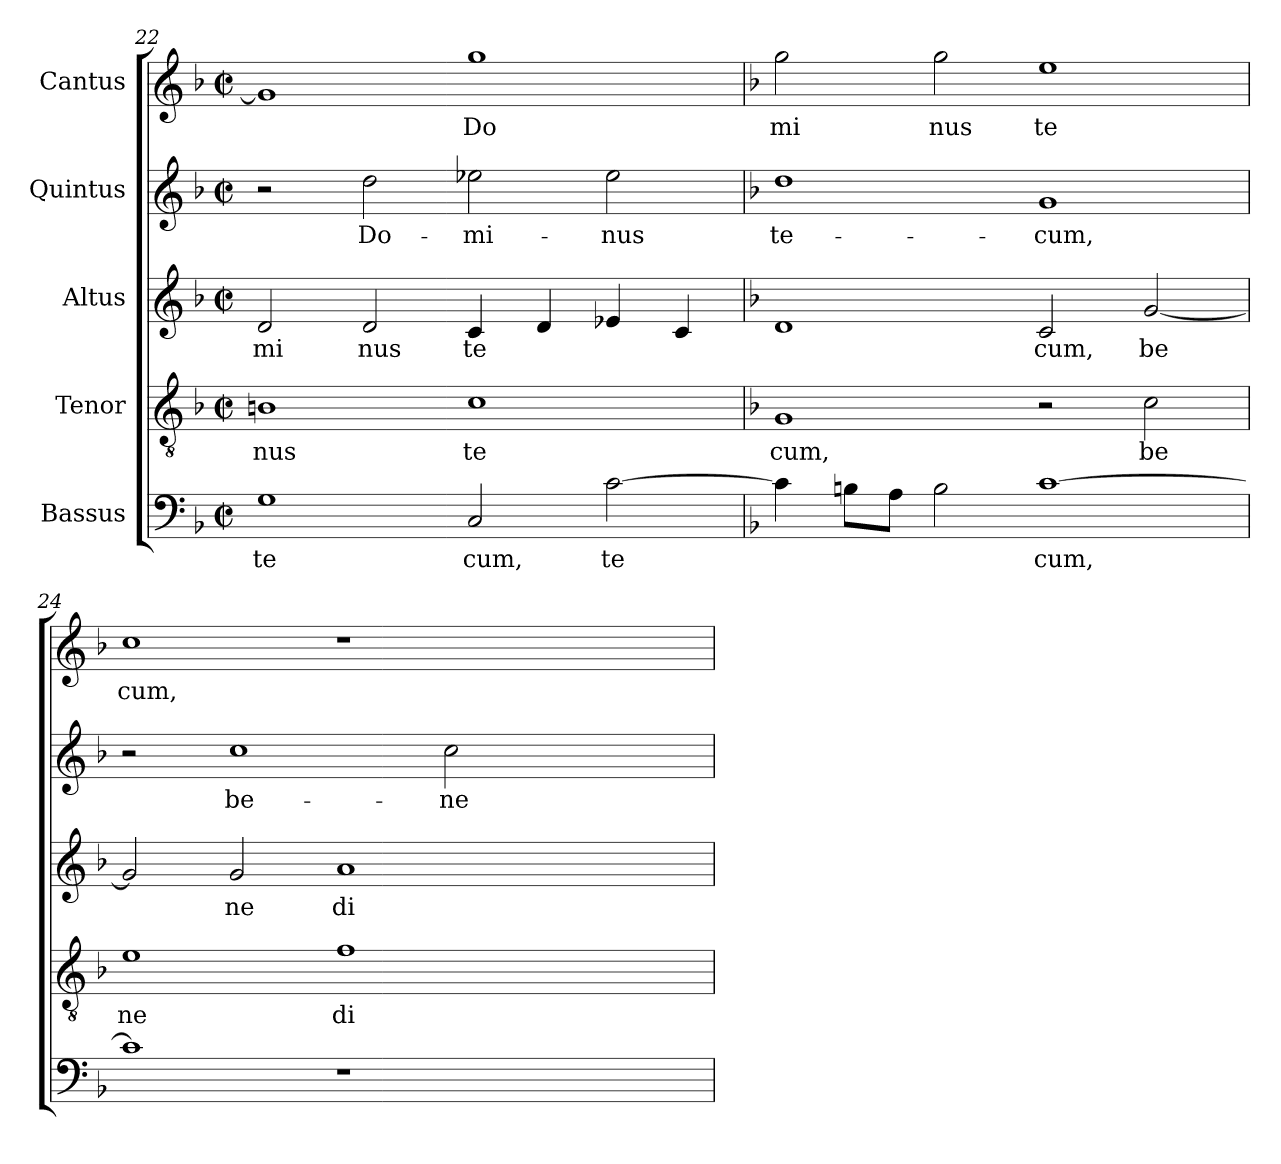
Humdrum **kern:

**kern	**text	**kern	**text	**kern	**text	**kern	**text	**kern	**text
*part5	*part5	*part4	*part4	*part3	*part3	*part2	*part2	*part1	*part1
*staff5	*staff5	*staff4	*staff4	*staff3	*staff3	*staff2	*staff2	*staff1	*staff1
*I"Bassus	*	*I"Tenor	*	*I"Altus	*	*I"Quintus	*	*I"Cantus	*
*clefF4	*	*clefGv2	*	*clefG2	*	*clefG2	*	*clefG2	*
*k[b-]	*	*k[b-]	*	*k[b-]	*	*k[b-]	*	*k[b-]	*
*F:	*	*F:	*	*F:	*	*F:	*	*F:	*
*M2/2	*	*M2/2	*	*M2/2	*	*M2/2	*	*M2/2	*
*met(c|)	*	*met(c|)	*	*met(c|)	*	*met(c|)	*	*met(c|)	*
=22	=22	=22	=22	=22	=22	=22	=22	=22	=22
!	!LO:LY:b:cj	!	!LO:LY:b:cj	!	!LO:LY:b:cj	!	!	!	!
1G	te	1Bn	nus	2d/	mi	2r	.	1g]	.
!	!	!	!	!	!LO:LY:b:cj	!	!LO:LY:b:cj	!	!
.	.	.	.	2d/	nus	2dd\	Do-	.	.
!	!LO:LY:b:cj	!	!LO:LY:b:cj	!	!LO:LY:b:cj	!	!LO:LY:b:cj	!	!LO:LY:b:cj
2C/	cum,	1c	te	4c/	te	2ee-\	-mi-	1gg	Do
.	.	.	.	4d/	.	.	.	.	.
!	!LO:LY:b:cj	!	!	!	!	!	!LO:LY:b:cj	!	!
[>2c\	te	.	.	4e-/	.	2ee-\	-nus	.	.
.	.	.	.	4c/	.	.	.	.	.
=23	=23	=23	=23	=23	=23	=23	=23	=23	=23
*	*	*	*	*	*	*k[b-]	*	*	*
*	*	*	*	*	*	*F:	*	*	*
!	!	!	!LO:LY:b:cj	!	!	!	!LO:LY:b:cj	!	!LO:LY:b:cj
4c\]	.	1G	cum,	1d	.	1dd	te-	2gg\	mi
8B\L	.	.	.	.	.	.	.	.	.
8A\J	.	.	.	.	.	.	.	.	.
!	!	!	!	!	!	!	!	!	!LO:LY:b:cj
2B\	.	.	.	.	.	.	.	2gg\	nus
!	!LO:LY:b	!	!	!	!LO:LY:b:cj	!	!LO:LY:b:cj	!	!LO:LY:b:cj
[>1c	cum,	2r	.	2c/	cum,	1g	-cum,	1ee	te
!	!	!	!LO:LY:b:cj	!	!LO:LY:b:cj	!	!	!	!
.	.	2c\	be	[<2g/	be	.	.	.	.
=24	=24	=24	=24	=24	=24	=24	=24	=24	=24
!	!	!	!LO:LY:b:cj	!	!	!	!	!	!LO:LY:b:cj
1c]	.	1e	ne	2g/]	.	2r	.	1cc	cum,
!	!	!	!	!	!LO:LY:b:cj	!	!LO:LY:b:cj	!	!
.	.	.	.	2g/	ne	1cc	be-	.	.
!LO:N:vis=1	!	!	!LO:LY:b:cj	!	!LO:LY:b:cj	!	!	!LO:N:vis=1	!
0r	.	1f	di	1a	di	.	.	0r	.
!	!	!	!	!	!	!	!LO:LY:b:cj	!	!
.	.	.	.	.	.	2cc\	-ne-	.	.
.	.	1ryy	.	1ryy	.	1ryy	.	.	.
=	=	=	=	=	=	=	=	=	=
*-	*-	*-	*-	*-	*-	*-	*-	*-	*-
